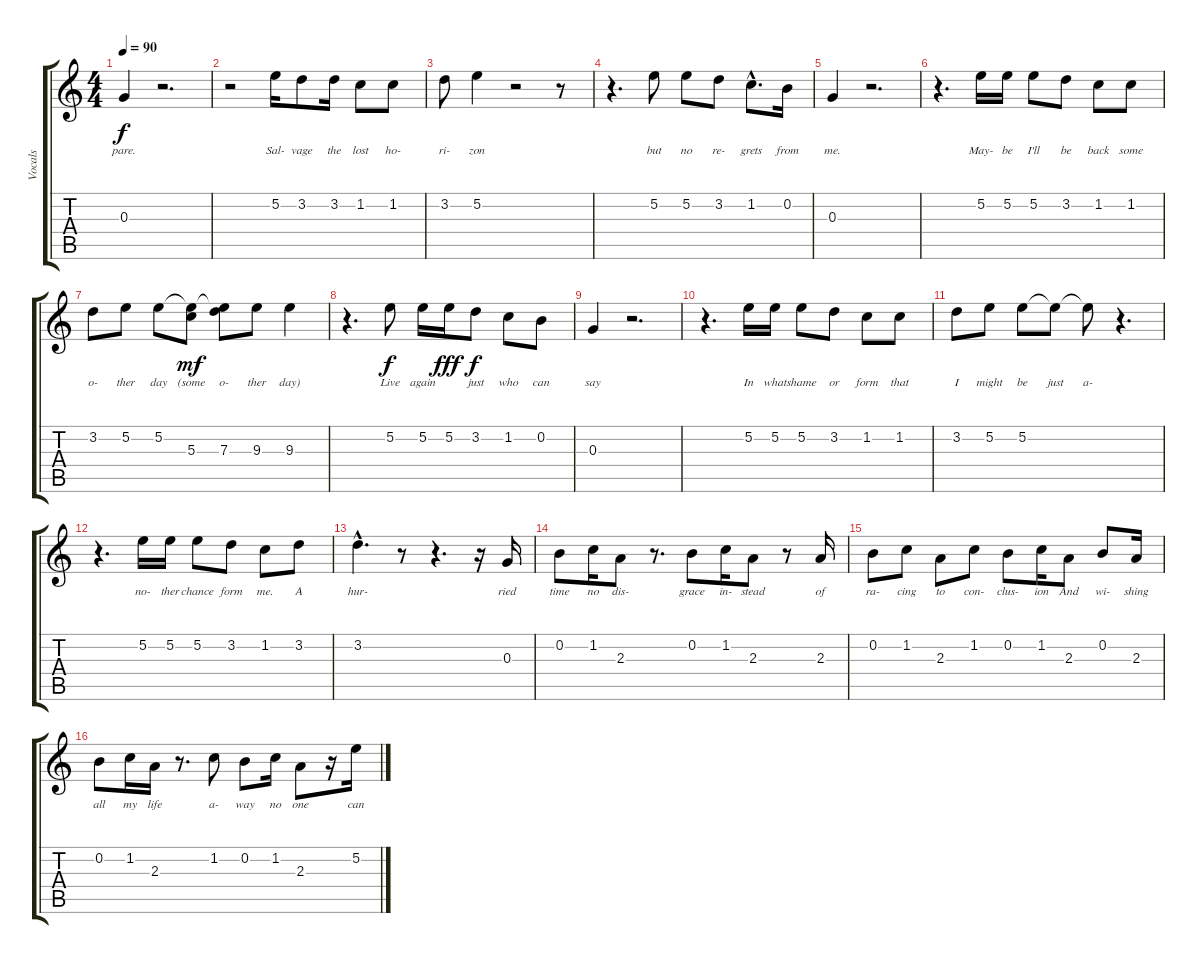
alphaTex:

\track ("Vocals" "Vocals") {instrument acousticguitarnylon}
\staff {score tabs}
\tuning (E4 B3 G3 D3 A2 E2) {hide}
\ts (4 4)
\tempo 90
\clef g2
\ks aminor
0.3.4{lyrics (0 "pare.") lyrics (1 "") lyrics (2 "") lyrics (3 "") lyrics (4 "") dy f} r.2{d} |
r.2 5.2.16{lyrics (0 "Sal-") lyrics (1 "") lyrics (2 "") lyrics (3 "") lyrics (4 "")} 3.2.8{lyrics (0 "vage") lyrics (1 "") lyrics (2 "") lyrics (3 "") lyrics (4 "")} 3.2.16{lyrics (0 "the") lyrics (1 "") lyrics (2 "") lyrics (3 "") lyrics (4 "")} 1.2.8{lyrics (0 "lost") lyrics (1 "") lyrics (2 "") lyrics (3 "") lyrics (4 "")} 1.2.8{lyrics (0 "ho-") lyrics (1 "") lyrics (2 "") lyrics (3 "") lyrics (4 "")} |
3.2.8{lyrics (0 "ri-") lyrics (1 "") lyrics (2 "") lyrics (3 "") lyrics (4 "")} 5.2.4{lyrics (0 "zon") lyrics (1 "") lyrics (2 "") lyrics (3 "") lyrics (4 "")} r.2 r.8 |
r.4{d} 5.2.8{lyrics (0 "but") lyrics (1 "") lyrics (2 "") lyrics (3 "") lyrics (4 "")} 5.2.8{lyrics (0 "no") lyrics (1 "") lyrics (2 "") lyrics (3 "") lyrics (4 "")} 3.2.8{lyrics (0 "re-") lyrics (1 "") lyrics (2 "") lyrics (3 "") lyrics (4 "")} 1.2{hac}.8{d lyrics (0 "grets") lyrics (1 "") lyrics (2 "") lyrics (3 "") lyrics (4 "")} 0.2.16{lyrics (0 "from") lyrics (1 "") lyrics (2 "") lyrics (3 "") lyrics (4 "")} |
0.3.4{lyrics (0 "me.") lyrics (1 "") lyrics (2 "") lyrics (3 "") lyrics (4 "")} r.2{d} |
r.4{d} 5.2.16{lyrics (0 "May-") lyrics (1 "") lyrics (2 "") lyrics (3 "") lyrics (4 "")} 5.2.16{lyrics (0 "be") lyrics (1 "") lyrics (2 "") lyrics (3 "") lyrics (4 "")} 5.2.8{lyrics (0 "I'll") lyrics (1 "") lyrics (2 "") lyrics (3 "") lyrics (4 "")} 3.2.8{lyrics (0 "be") lyrics (1 "") lyrics (2 "") lyrics (3 "") lyrics (4 "")} 1.2.8{lyrics (0 "back") lyrics (1 "") lyrics (2 "") lyrics (3 "") lyrics (4 "")} 1.2.8{lyrics (0 "some") lyrics (1 "") lyrics (2 "") lyrics (3 "") lyrics (4 "")} |
3.2.8{lyrics (0 "o-") lyrics (1 "") lyrics (2 "") lyrics (3 "") lyrics (4 "")} 5.2.8{lyrics (0 "ther") lyrics (1 "") lyrics (2 "") lyrics (3 "") lyrics (4 "")} 5.2.8{lyrics (0 "day") lyrics (1 "") lyrics (2 "") lyrics (3 "") lyrics (4 "")} (5.2{t} 5.3).8{lyrics (0 "(some") lyrics (1 "") lyrics (2 "") lyrics (3 "") lyrics (4 "") dy mf} (5.2{t} 7.3).8{lyrics (0 "o-") lyrics (1 "") lyrics (2 "") lyrics (3 "") lyrics (4 "")} 9.3.8{lyrics (0 "ther") lyrics (1 "") lyrics (2 "") lyrics (3 "") lyrics (4 "")} 9.3.4{lyrics (0 "day)") lyrics (1 "") lyrics (2 "") lyrics (3 "") lyrics (4 "")} |
r.4{d} 5.2.8{lyrics (0 "Live") lyrics (1 "") lyrics (2 "") lyrics (3 "") lyrics (4 "") dy f} 5.2.16{lyrics (0 "again") lyrics (1 "") lyrics (2 "") lyrics (3 "") lyrics (4 "")} 5.2.16{lyrics (0 "") lyrics (1 "") lyrics (2 "") lyrics (3 "") lyrics (4 "") dy fff} 3.2.8{lyrics (0 "just") lyrics (1 "") lyrics (2 "") lyrics (3 "") lyrics (4 "") dy f} 1.2.8{lyrics (0 "who") lyrics (1 "") lyrics (2 "") lyrics (3 "") lyrics (4 "")} 0.2.8{lyrics (0 "can") lyrics (1 "") lyrics (2 "") lyrics (3 "") lyrics (4 "")} |
0.3.4{lyrics (0 "say") lyrics (1 "") lyrics (2 "") lyrics (3 "") lyrics (4 "")} r.2{d} |
r.4{d} 5.2.16{lyrics (0 "In") lyrics (1 "") lyrics (2 "") lyrics (3 "") lyrics (4 "")} 5.2.16{lyrics (0 "what") lyrics (1 "") lyrics (2 "") lyrics (3 "") lyrics (4 "")} 5.2.8{lyrics (0 "shame") lyrics (1 "") lyrics (2 "") lyrics (3 "") lyrics (4 "")} 3.2.8{lyrics (0 "or") lyrics (1 "") lyrics (2 "") lyrics (3 "") lyrics (4 "")} 1.2.8{lyrics (0 "form") lyrics (1 "") lyrics (2 "") lyrics (3 "") lyrics (4 "")} 1.2.8{lyrics (0 "that") lyrics (1 "") lyrics (2 "") lyrics (3 "") lyrics (4 "")} |
3.2.8{lyrics (0 "I") lyrics (1 "") lyrics (2 "") lyrics (3 "") lyrics (4 "")} 5.2.8{lyrics (0 "might") lyrics (1 "") lyrics (2 "") lyrics (3 "") lyrics (4 "")} 5.2.8{lyrics (0 "be") lyrics (1 "") lyrics (2 "") lyrics (3 "") lyrics (4 "")} 5.2{t}.8{lyrics (0 "just") lyrics (1 "") lyrics (2 "") lyrics (3 "") lyrics (4 "")} 5.2{t}.8{lyrics (0 "a-") lyrics (1 "") lyrics (2 "") lyrics (3 "") lyrics (4 "")} r.4{d} |
r.4{d} 5.2.16{lyrics (0 "no-") lyrics (1 "") lyrics (2 "") lyrics (3 "") lyrics (4 "")} 5.2.16{lyrics (0 "ther") lyrics (1 "") lyrics (2 "") lyrics (3 "") lyrics (4 "")} 5.2.8{lyrics (0 "chance") lyrics (1 "") lyrics (2 "") lyrics (3 "") lyrics (4 "")} 3.2.8{lyrics (0 "form") lyrics (1 "") lyrics (2 "") lyrics (3 "") lyrics (4 "")} 1.2.8{lyrics (0 "me.") lyrics (1 "") lyrics (2 "") lyrics (3 "") lyrics (4 "")} 3.2.8{lyrics (0 "A") lyrics (1 "") lyrics (2 "") lyrics (3 "") lyrics (4 "")} |
3.2{hac}.4{d lyrics (0 "hur-") lyrics (1 "") lyrics (2 "") lyrics (3 "") lyrics (4 "")} r.8 r.4{d} r.16 0.3.16{lyrics (0 "ried") lyrics (1 "") lyrics (2 "") lyrics (3 "") lyrics (4 "")} |
0.2.8{lyrics (0 "time") lyrics (1 "") lyrics (2 "") lyrics (3 "") lyrics (4 "")} 1.2.16{lyrics (0 "no") lyrics (1 "") lyrics (2 "") lyrics (3 "") lyrics (4 "")} 2.3.8{lyrics (0 "dis-") lyrics (1 "") lyrics (2 "") lyrics (3 "") lyrics (4 "")} r.8{d} 0.2.8{lyrics (0 "grace") lyrics (1 "") lyrics (2 "") lyrics (3 "") lyrics (4 "")} 1.2.16{lyrics (0 "in-") lyrics (1 "") lyrics (2 "") lyrics (3 "") lyrics (4 "")} 2.3.8{lyrics (0 "stead") lyrics (1 "") lyrics (2 "") lyrics (3 "") lyrics (4 "")} r.8 2.3.16{lyrics (0 "of") lyrics (1 "") lyrics (2 "") lyrics (3 "") lyrics (4 "")} |
0.2.8{lyrics (0 "ra-") lyrics (1 "") lyrics (2 "") lyrics (3 "") lyrics (4 "")} 1.2.8{lyrics (0 "cing") lyrics (1 "") lyrics (2 "") lyrics (3 "") lyrics (4 "")} 2.3.8{lyrics (0 "to") lyrics (1 "") lyrics (2 "") lyrics (3 "") lyrics (4 "")} 1.2.8{lyrics (0 "con-") lyrics (1 "") lyrics (2 "") lyrics (3 "") lyrics (4 "")} 0.2.8{lyrics (0 "clus-") lyrics (1 "") lyrics (2 "") lyrics (3 "") lyrics (4 "")} 1.2.16{lyrics (0 "ion") lyrics (1 "") lyrics (2 "") lyrics (3 "") lyrics (4 "")} 2.3.8{lyrics (0 "And") lyrics (1 "") lyrics (2 "") lyrics (3 "") lyrics (4 "")} 0.2.8{lyrics (0 "wi-") lyrics (1 "") lyrics (2 "") lyrics (3 "") lyrics (4 "")} 2.3.16{lyrics (0 "shing") lyrics (1 "") lyrics (2 "") lyrics (3 "") lyrics (4 "")} |
0.2.8{lyrics (0 "all") lyrics (1 "") lyrics (2 "") lyrics (3 "") lyrics (4 "")} 1.2.16{lyrics (0 "my") lyrics (1 "") lyrics (2 "") lyrics (3 "") lyrics (4 "")} 2.3.16{lyrics (0 "life") lyrics (1 "") lyrics (2 "") lyrics (3 "") lyrics (4 "")} r.8{d} 1.2.8{lyrics (0 "a-") lyrics (1 "") lyrics (2 "") lyrics (3 "") lyrics (4 "")} 0.2.8{lyrics (0 "way") lyrics (1 "") lyrics (2 "") lyrics (3 "") lyrics (4 "")} 1.2.16{lyrics (0 "no") lyrics (1 "") lyrics (2 "") lyrics (3 "") lyrics (4 "")} 2.3.8{lyrics (0 "one") lyrics (1 "") lyrics (2 "") lyrics (3 "") lyrics (4 "")} r.16 5.2.16{lyrics (0 "can") lyrics (1 "") lyrics (2 "") lyrics (3 "") lyrics (4 "")}
